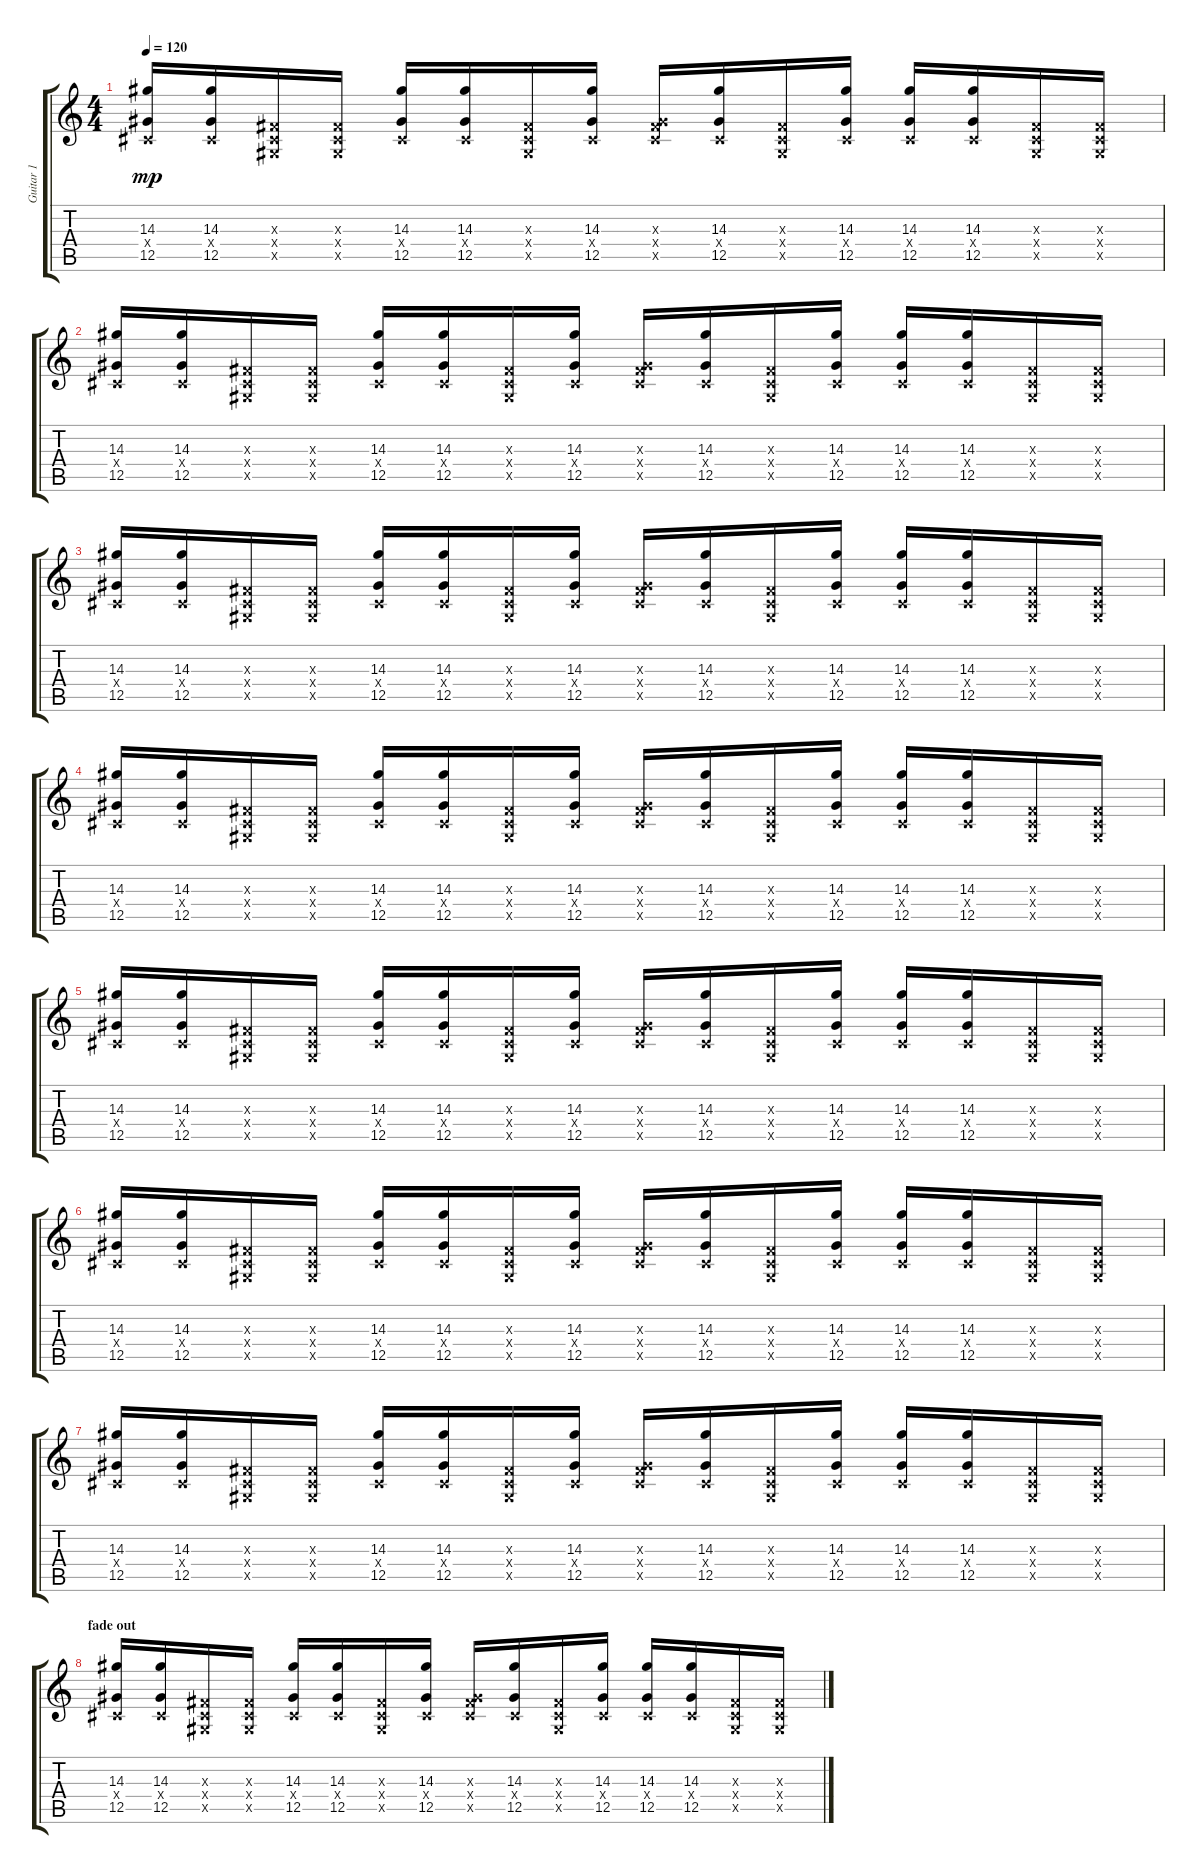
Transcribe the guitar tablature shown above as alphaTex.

\track ("Guitar 1" "Guitar 1") {instrument electricguitarclean}
\staff {score tabs}
\tuning (Eb4 Bb3 Gb3 Db3 Ab2 Eb2) {hide}
\ts (4 4)
\tempo 120
\clef g2
\ks c
(14.3 0.4{x} 12.5).16{dy mp} (14.3 0.4{x} 12.5).16 (0.3{x} 0.4{x} 0.5{x}).16 (0.3{x} 0.4{x} 0.5{x}).16 (14.3 0.4{x} 12.5).16 (14.3 0.4{x} 12.5).16 (0.3{x} 0.4{x} 0.5{x}).16 (14.3 0.4{x} 12.5).16 (0.3{x} 0.4{x} 12.5{x}).16 (14.3 0.4{x} 12.5).16 (0.3{x} 0.4{x} 0.5{x}).16 (14.3 0.4{x} 12.5).16 (14.3 0.4{x} 12.5).16 (14.3 0.4{x} 12.5).16 (0.3{x} 0.4{x} 0.5{x}).16 (0.3{x} 0.4{x} 0.5{x}).16 |
(14.3 0.4{x} 12.5).16 (14.3 0.4{x} 12.5).16 (0.3{x} 0.4{x} 0.5{x}).16 (0.3{x} 0.4{x} 0.5{x}).16 (14.3 0.4{x} 12.5).16 (14.3 0.4{x} 12.5).16 (0.3{x} 0.4{x} 0.5{x}).16 (14.3 0.4{x} 12.5).16 (0.3{x} 0.4{x} 12.5{x}).16 (14.3 0.4{x} 12.5).16 (0.3{x} 0.4{x} 0.5{x}).16 (14.3 0.4{x} 12.5).16 (14.3 0.4{x} 12.5).16 (14.3 0.4{x} 12.5).16 (0.3{x} 0.4{x} 0.5{x}).16 (0.3{x} 0.4{x} 0.5{x}).16 |
(14.3 0.4{x} 12.5).16 (14.3 0.4{x} 12.5).16 (0.3{x} 0.4{x} 0.5{x}).16 (0.3{x} 0.4{x} 0.5{x}).16 (14.3 0.4{x} 12.5).16 (14.3 0.4{x} 12.5).16 (0.3{x} 0.4{x} 0.5{x}).16 (14.3 0.4{x} 12.5).16 (0.3{x} 0.4{x} 12.5{x}).16 (14.3 0.4{x} 12.5).16 (0.3{x} 0.4{x} 0.5{x}).16 (14.3 0.4{x} 12.5).16 (14.3 0.4{x} 12.5).16 (14.3 0.4{x} 12.5).16 (0.3{x} 0.4{x} 0.5{x}).16 (0.3{x} 0.4{x} 0.5{x}).16 |
(14.3 0.4{x} 12.5).16 (14.3 0.4{x} 12.5).16 (0.3{x} 0.4{x} 0.5{x}).16 (0.3{x} 0.4{x} 0.5{x}).16 (14.3 0.4{x} 12.5).16 (14.3 0.4{x} 12.5).16 (0.3{x} 0.4{x} 0.5{x}).16 (14.3 0.4{x} 12.5).16 (0.3{x} 0.4{x} 12.5{x}).16 (14.3 0.4{x} 12.5).16 (0.3{x} 0.4{x} 0.5{x}).16 (14.3 0.4{x} 12.5).16 (14.3 0.4{x} 12.5).16 (14.3 0.4{x} 12.5).16 (0.3{x} 0.4{x} 0.5{x}).16 (0.3{x} 0.4{x} 0.5{x}).16 |
(14.3 0.4{x} 12.5).16 (14.3 0.4{x} 12.5).16 (0.3{x} 0.4{x} 0.5{x}).16 (0.3{x} 0.4{x} 0.5{x}).16 (14.3 0.4{x} 12.5).16 (14.3 0.4{x} 12.5).16 (0.3{x} 0.4{x} 0.5{x}).16 (14.3 0.4{x} 12.5).16 (0.3{x} 0.4{x} 12.5{x}).16 (14.3 0.4{x} 12.5).16 (0.3{x} 0.4{x} 0.5{x}).16 (14.3 0.4{x} 12.5).16 (14.3 0.4{x} 12.5).16 (14.3 0.4{x} 12.5).16 (0.3{x} 0.4{x} 0.5{x}).16 (0.3{x} 0.4{x} 0.5{x}).16 |
(14.3 0.4{x} 12.5).16 (14.3 0.4{x} 12.5).16 (0.3{x} 0.4{x} 0.5{x}).16 (0.3{x} 0.4{x} 0.5{x}).16 (14.3 0.4{x} 12.5).16 (14.3 0.4{x} 12.5).16 (0.3{x} 0.4{x} 0.5{x}).16 (14.3 0.4{x} 12.5).16 (0.3{x} 0.4{x} 12.5{x}).16 (14.3 0.4{x} 12.5).16 (0.3{x} 0.4{x} 0.5{x}).16 (14.3 0.4{x} 12.5).16 (14.3 0.4{x} 12.5).16 (14.3 0.4{x} 12.5).16 (0.3{x} 0.4{x} 0.5{x}).16 (0.3{x} 0.4{x} 0.5{x}).16 |
(14.3 0.4{x} 12.5).16 (14.3 0.4{x} 12.5).16 (0.3{x} 0.4{x} 0.5{x}).16 (0.3{x} 0.4{x} 0.5{x}).16 (14.3 0.4{x} 12.5).16 (14.3 0.4{x} 12.5).16 (0.3{x} 0.4{x} 0.5{x}).16 (14.3 0.4{x} 12.5).16 (0.3{x} 0.4{x} 12.5{x}).16 (14.3 0.4{x} 12.5).16 (0.3{x} 0.4{x} 0.5{x}).16 (14.3 0.4{x} 12.5).16 (14.3 0.4{x} 12.5).16 (14.3 0.4{x} 12.5).16 (0.3{x} 0.4{x} 0.5{x}).16 (0.3{x} 0.4{x} 0.5{x}).16 |
\section ("" "fade out")
(14.3 0.4{x} 12.5).16{volume 5} (14.3 0.4{x} 12.5).16 (0.3{x} 0.4{x} 0.5{x}).16 (0.3{x} 0.4{x} 0.5{x}).16 (14.3 0.4{x} 12.5).16 (14.3 0.4{x} 12.5).16 (0.3{x} 0.4{x} 0.5{x}).16 (14.3 0.4{x} 12.5).16 (0.3{x} 0.4{x} 12.5{x}).16 (14.3 0.4{x} 12.5).16 (0.3{x} 0.4{x} 0.5{x}).16 (14.3 0.4{x} 12.5).16 (14.3 0.4{x} 12.5).16 (14.3 0.4{x} 12.5).16 (0.3{x} 0.4{x} 0.5{x}).16 (0.3{x} 0.4{x} 0.5{x}).16
